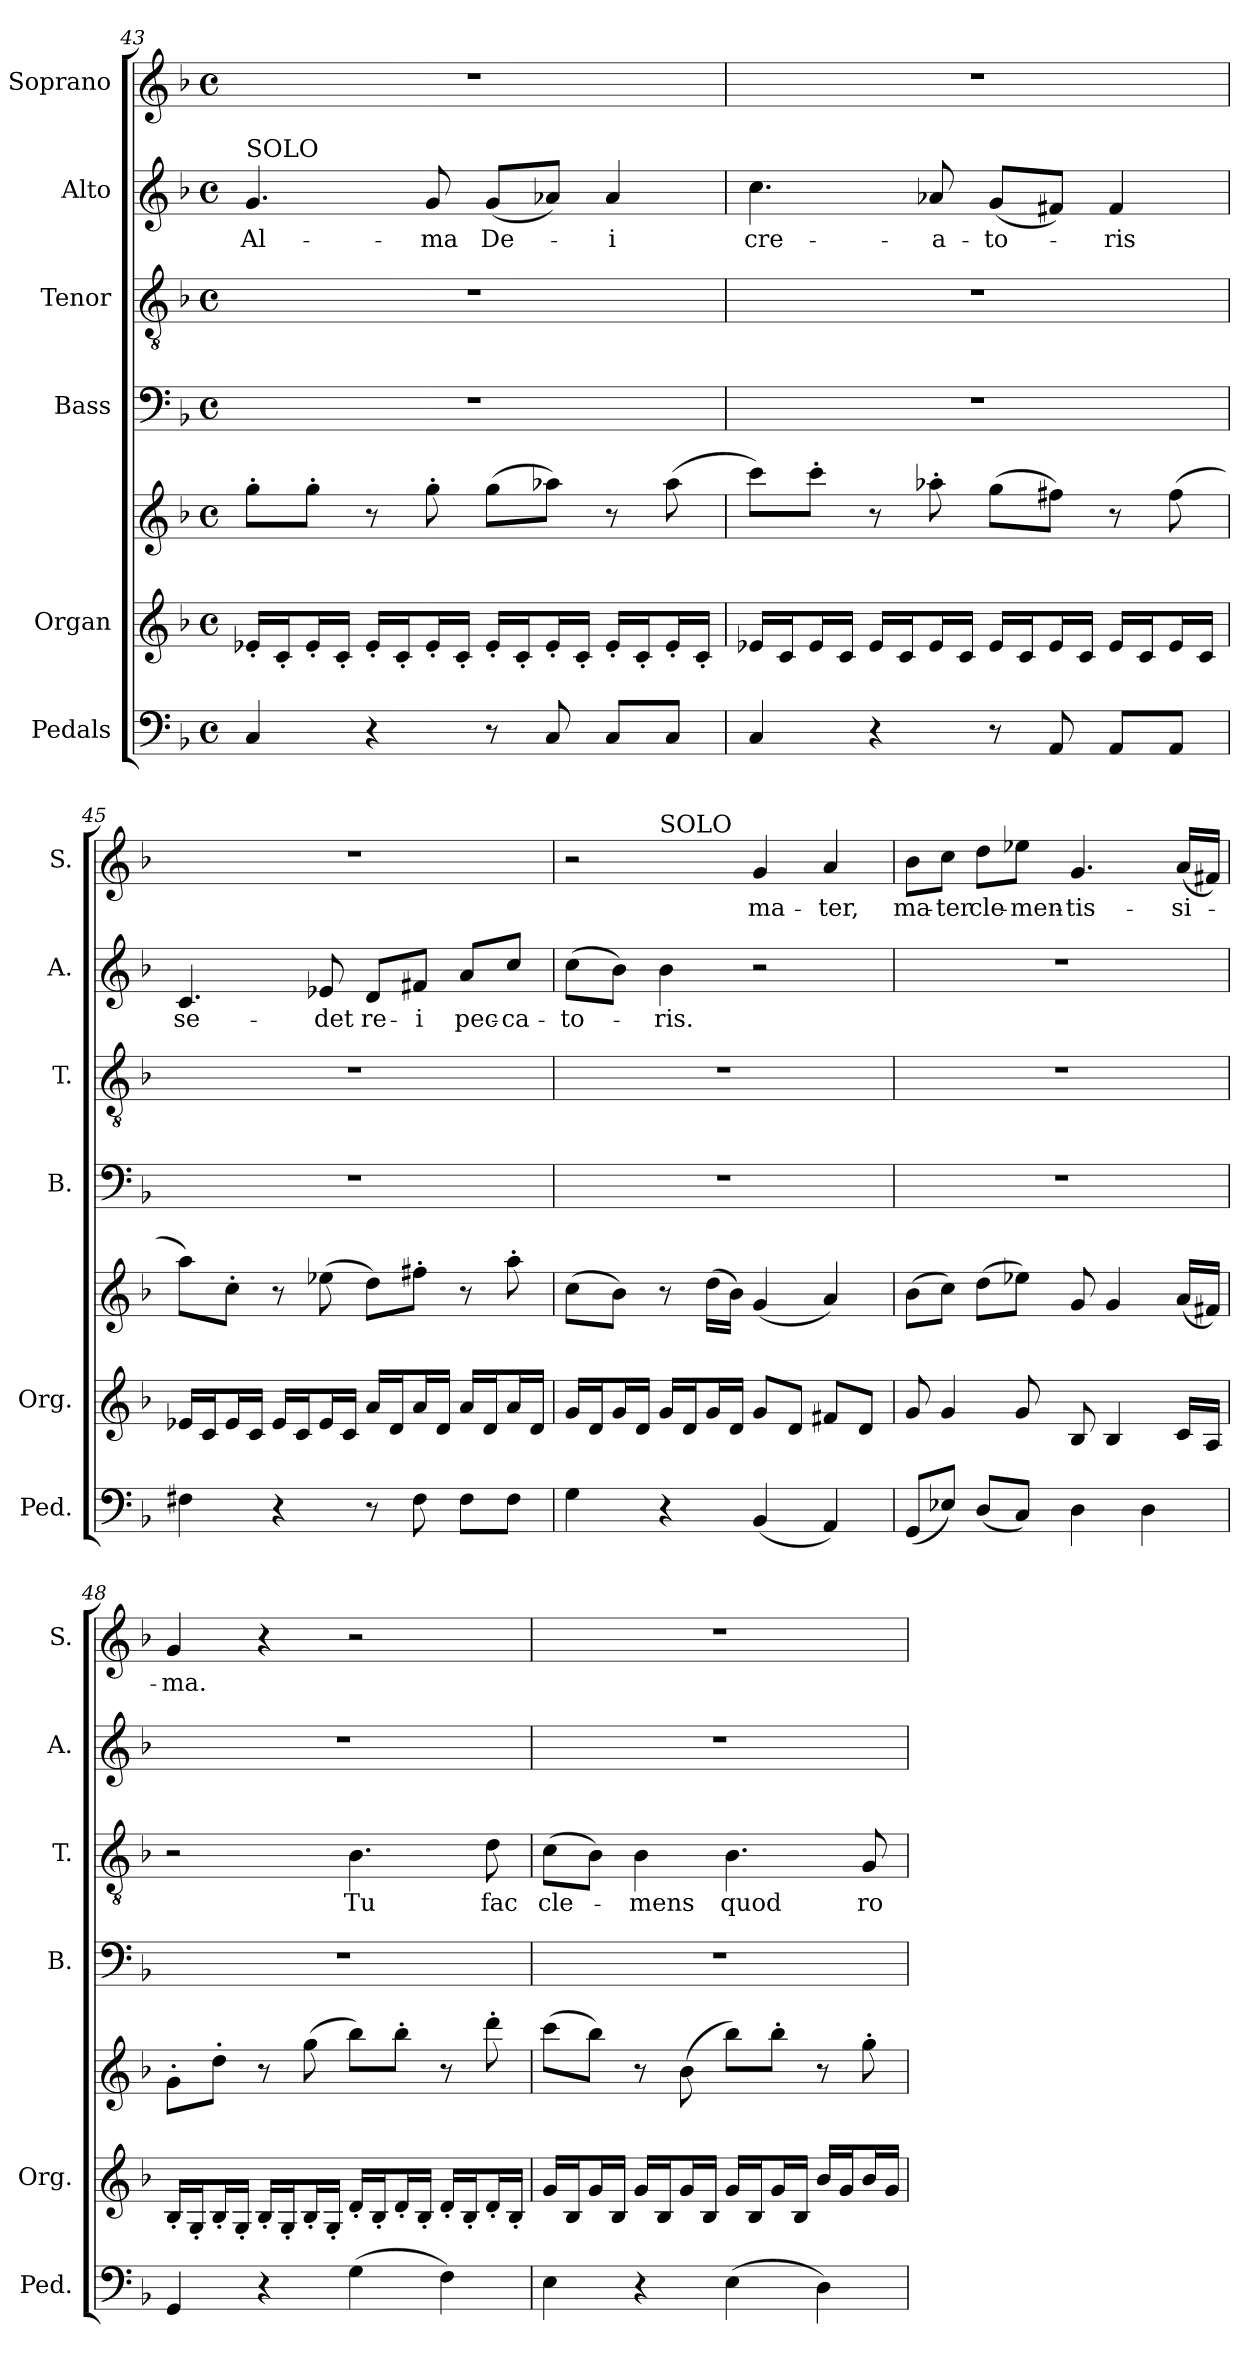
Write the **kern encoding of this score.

**kern	**kern	**kern	**kern	**kern	**text	**kern	**text	**kern	**text
*part6	*part5	*part5	*part4	*part3	*part3	*part2	*part2	*part1	*part1
*staff7	*staff6	*staff5	*staff4	*staff3	*staff3	*staff2	*staff2	*staff1	*staff1
*I"Pedals	*I"Organ	*	*I"Bass	*I"Tenor	*	*I"Alto	*	*I"Soprano	*
*I'Ped.	*I'Org.	*	*I'B.	*I'T.	*	*I'A.	*	*I'S.	*
*clefF4	*clefG2	*clefG2	*clefF4	*clefGv2	*	*clefG2	*	*clefG2	*
*	*	*	*	*ITrd7c12	*	*	*	*	*
*k[b-]	*k[b-]	*k[b-]	*k[b-]	*k[b-]	*	*k[b-]	*	*k[b-]	*
*F:	*F:	*F:	*F:	*F:	*	*F:	*	*F:	*
*M4/4	*M4/4	*M4/4	*M4/4	*M4/4	*	*M4/4	*	*M4/4	*
*met(c)	*met(c)	*met(c)	*met(c)	*met(c)	*	*met(c)	*	*met(c)	*
=43	=43	=43	=43	=43	=43	=43	=43	=43	=43
!	!	!	!	!	!	!LO:TX:a:t=SOLO	!	!	!
!	!	!	!	!	!	!	!LO:LY:b:color=#000000	!	!
4Ci/	16e-X'i/LL	8gg'i\L	1r	1r	.	4.gi/	Al-	1r	.
.	16c'i/J	.	.	.	.	.	.	.	.
.	16e-'i/L	8gg'i\J	.	.	.	.	.	.	.
.	16c'i/JJ	.	.	.	.	.	.	.	.
4r	16e-'i/LL	8r	.	.	.	.	.	.	.
.	16c'i/J	.	.	.	.	.	.	.	.
!	!	!	!	!	!	!	!LO:LY:b:color=#000000	!	!
.	16e-'i/L	8gg'i\	.	.	.	8gi/	-ma	.	.
.	16c'i/JJ	.	.	.	.	.	.	.	.
!	!	!	!	!	!	!	!LO:LY:b:color=#000000	!	!
8r	16e-'i/LL	(8ggi\L	.	.	.	(8gi/L	De-	.	.
.	16c'i/J	.	.	.	.	.	.	.	.
8Ci/	16e-'i/L	8aa-Xi\J)	.	.	.	8a-Xi/J)	.	.	.
.	16c'i/JJ	.	.	.	.	.	.	.	.
!	!	!	!	!	!	!	!LO:LY:b:color=#000000	!	!
8Ci/L	16e-'i/LL	8r	.	.	.	4a-i/	-i	.	.
.	16c'i/J	.	.	.	.	.	.	.	.
8Ci/J	16e-'i/L	(8aa-i\	.	.	.	.	.	.	.
.	16c'i/JJ	.	.	.	.	.	.	.	.
!!LO:LB:g=z
=44	=44	=44	=44	=44	=44	=44	=44	=44	=44
!	!	!	!	!	!	!	!LO:LY:b:color=#000000	!	!
4Ci/	16e-Xi/LL	8ccci\L)	1r	1r	.	4.cci\	cre-	1r	.
.	16ci/J	.	.	.	.	.	.	.	.
.	16e-i/L	8ccc'i\J	.	.	.	.	.	.	.
.	16ci/JJ	.	.	.	.	.	.	.	.
4r	16e-i/LL	8r	.	.	.	.	.	.	.
.	16ci/J	.	.	.	.	.	.	.	.
!	!	!	!	!	!	!	!LO:LY:b:color=#000000	!	!
.	16e-i/L	8aa-X'i\	.	.	.	8a-Xi/	-a-	.	.
.	16ci/JJ	.	.	.	.	.	.	.	.
!	!	!	!	!	!	!	!LO:LY:b:color=#000000	!	!
8r	16e-i/LL	(8ggi\L	.	.	.	(8gi/L	-to-	.	.
.	16ci/J	.	.	.	.	.	.	.	.
8AAi/	16e-i/L	8ff#Xi\J)	.	.	.	8f#Xi/J)	.	.	.
.	16ci/JJ	.	.	.	.	.	.	.	.
!	!	!	!	!	!	!	!LO:LY:b:color=#000000	!	!
8AAi/L	16e-i/LL	8r	.	.	.	4f#i/	-ris	.	.
.	16ci/J	.	.	.	.	.	.	.	.
8AAi/J	16e-i/L	(8ff#i\	.	.	.	.	.	.	.
.	16ci/JJ	.	.	.	.	.	.	.	.
=45	=45	=45	=45	=45	=45	=45	=45	=45	=45
!	!	!	!	!	!	!	!LO:LY:b:color=#000000	!	!
4F#Xi\	16e-Xi/LL	8aai\L)	1r	1r	.	4.ci/	se-	1r	.
.	16ci/J	.	.	.	.	.	.	.	.
.	16e-i/L	8cc'i\J	.	.	.	.	.	.	.
.	16ci/JJ	.	.	.	.	.	.	.	.
4r	16e-i/LL	8r	.	.	.	.	.	.	.
.	16ci/J	.	.	.	.	.	.	.	.
!	!	!	!	!	!	!	!LO:LY:b:color=#000000	!	!
.	16e-i/L	(8ee-Xi\	.	.	.	8e-Xi/	-det	.	.
.	16ci/JJ	.	.	.	.	.	.	.	.
!	!	!	!	!	!	!	!LO:LY:b:color=#000000	!	!
8r	16ai/LL	8ddi\L)	.	.	.	8di/L	re-	.	.
.	16di/J	.	.	.	.	.	.	.	.
!	!	!	!	!	!	!	!LO:LY:b:color=#000000	!	!
8F#i\	16ai/L	8ff#X'i\J	.	.	.	8f#Xi/J	-i	.	.
.	16di/JJ	.	.	.	.	.	.	.	.
!	!	!	!	!	!	!	!LO:LY:b:color=#000000	!	!
8F#i\L	16ai/LL	8r	.	.	.	8ai/L	pec-	.	.
.	16di/J	.	.	.	.	.	.	.	.
!	!	!	!	!	!	!	!LO:LY:b:color=#000000	!	!
8F#i\J	16ai/L	8aa'i\	.	.	.	8cci/J	-ca-	.	.
.	16di/JJ	.	.	.	.	.	.	.	.
=46	=46	=46	=46	=46	=46	=46	=46	=46	=46
!	!	!	!	!	!	!	!LO:LY:b:color=#000000	!	!
*	*	*	*	*	*	*	*	*^	*
4Gi\	16gi/LL	(8cci\L	1r	1r	.	(8cci\L	-to-	2r	4ryy	.
.	16di/J	.	.	.	.	.	.	.	.	.
.	16gi/L	8b-i\J)	.	.	.	8b-i\J)	.	.	.	.
.	16di/JJ	.	.	.	.	.	.	.	.	.
!	!	!	!	!	!	!	!	!	!LO:TX:a:t=SOLO	!
!	!	!	!	!	!	!	!LO:LY:b:color=#000000	!	!	!
4r	16gi/LL	8r	.	.	.	4b-i\	-ris.	.	2.ryy	.
.	16di/J	.	.	.	.	.	.	.	.	.
.	16gi/L	(16ddi\LL	.	.	.	.	.	.	.	.
.	16di/JJ	16b-i\JJ)	.	.	.	.	.	.	.	.
!	!	!	!	!	!	!	!	!	!	!LO:LY:b:color=#000000
(4BB-i/	8gi/L	(4gi/	.	.	.	2r	.	4gi/	.	ma-
.	8di/J	.	.	.	.	.	.	.	.	.
!	!	!	!	!	!	!	!	!	!	!LO:LY:b:color=#000000
4AAi/)	8f#Xi/L	4ai/)	.	.	.	.	.	4ai/	.	-ter,
.	8di/J	.	.	.	.	.	.	.	.	.
*	*	*	*	*	*	*	*	*v	*v	*
=47	=47	=47	=47	=47	=47	=47	=47	=47	=47
*	*	*	*	*	*	*	*	*^	*
!	!	!	!	!	!	!	!	!	!	!LO:LY:b:color=#000000
*	*	*	*	*	*	*	*	*v	*v	*
(8GGi/L	8gi/	(8b-i\L	1r	1r	.	1r	.	8b-i\L	ma-
!	!	!	!	!	!	!	!	!	!LO:LY:b:color=#000000
8E-Xi/J)	4gi/	8cci\J)	.	.	.	.	.	8cci\J	-ter
!	!	!	!	!	!	!	!	!	!LO:LY:b:color=#000000
(8Di/L	.	(8ddi\L	.	.	.	.	.	8ddi\L	cle-
!	!	!	!	!	!	!	!	!	!LO:LY:b:color=#000000
8Ci/J)	8gi/	8ee-Xi\J)	.	.	.	.	.	8ee-Xi\J	-men-
!	!	!	!	!	!	!	!	!	!LO:LY:b:color=#000000
4Di\	8B-i/	8gi/	.	.	.	.	.	4.gi/	-tis-
.	4B-i/	4gi/	.	.	.	.	.	.	.
4Di\	.	.	.	.	.	.	.	.	.
!	!	!	!	!	!	!	!	!	!LO:LY:b:color=#000000
.	16ci/LL	(16ai/LL	.	.	.	.	.	(16ai/LL	-si-
.	16Ai/JJ	16f#Xi/JJ)	.	.	.	.	.	16f#Xi/JJ)	.
!!LO:PB:g=z
=48	=48	=48	=48	=48	=48	=48	=48	=48	=48
!	!	!	!	!	!	!	!	!	!LO:LY:b:color=#000000
4GGi/	16B-'i/LL	8g'i\L	1r	2r	.	1r	.	4gi/	-ma.
.	16G'i/J	.	.	.	.	.	.	.	.
.	16B-'i/L	8dd'i\J	.	.	.	.	.	.	.
.	16G'i/JJ	.	.	.	.	.	.	.	.
4r	16B-'i/LL	8r	.	.	.	.	.	4r	.
.	16G'i/J	.	.	.	.	.	.	.	.
.	16B-'i/L	(8ggi\	.	.	.	.	.	.	.
.	16G'i/JJ	.	.	.	.	.	.	.	.
!	!	!	!	!	!LO:LY:b:color=#000000	!	!	!	!
(4Gi\	16d'i/LL	8bb-i\L)	.	4.BB-i\	Tu	.	.	2r	.
.	16B-'i/J	.	.	.	.	.	.	.	.
.	16d'i/L	8bb-'i\J	.	.	.	.	.	.	.
.	16B-'i/JJ	.	.	.	.	.	.	.	.
4Fi\)	16d'i/LL	8r	.	.	.	.	.	.	.
.	16B-'i/J	.	.	.	.	.	.	.	.
!	!	!	!	!	!LO:LY:b:color=#000000	!	!	!	!
.	16d'i/L	8ddd'i\	.	8Di\	fac	.	.	.	.
.	16B-'i/JJ	.	.	.	.	.	.	.	.
=49	=49	=49	=49	=49	=49	=49	=49	=49	=49
!	!	!	!	!	!LO:LY:b:color=#000000	!	!	!	!
4Ei\	16gi/LL	(8ccci\L	1r	(8Ci\L	cle-	1r	.	1r	.
.	16B-i/J	.	.	.	.	.	.	.	.
.	16gi/L	8bb-i\J)	.	8BB-i\J)	.	.	.	.	.
.	16B-i/JJ	.	.	.	.	.	.	.	.
!	!	!	!	!	!LO:LY:b:color=#000000	!	!	!	!
4r	16gi/LL	8r	.	4BB-i\	-mens	.	.	.	.
.	16B-i/J	.	.	.	.	.	.	.	.
.	16gi/L	(8b-i\	.	.	.	.	.	.	.
.	16B-i/JJ	.	.	.	.	.	.	.	.
!	!	!	!	!	!LO:LY:b:color=#000000	!	!	!	!
(4Ei\	16gi/LL	8bb-i\L)	.	4.BB-i\	quod	.	.	.	.
.	16B-i/J	.	.	.	.	.	.	.	.
.	16gi/L	8bb-'i\J	.	.	.	.	.	.	.
.	16B-i/JJ	.	.	.	.	.	.	.	.
4Di\)	16b-i/LL	8r	.	.	.	.	.	.	.
.	16gi/J	.	.	.	.	.	.	.	.
!	!	!	!	!	!LO:LY:b:color=#000000	!	!	!	!
.	16b-i/L	8gg'i\	.	8GGi/	ro-	.	.	.	.
.	16gi/JJ	.	.	.	.	.	.	.	.
=	=	=	=	=	=	=	=	=	=
*-	*-	*-	*-	*-	*-	*-	*-	*-	*-
